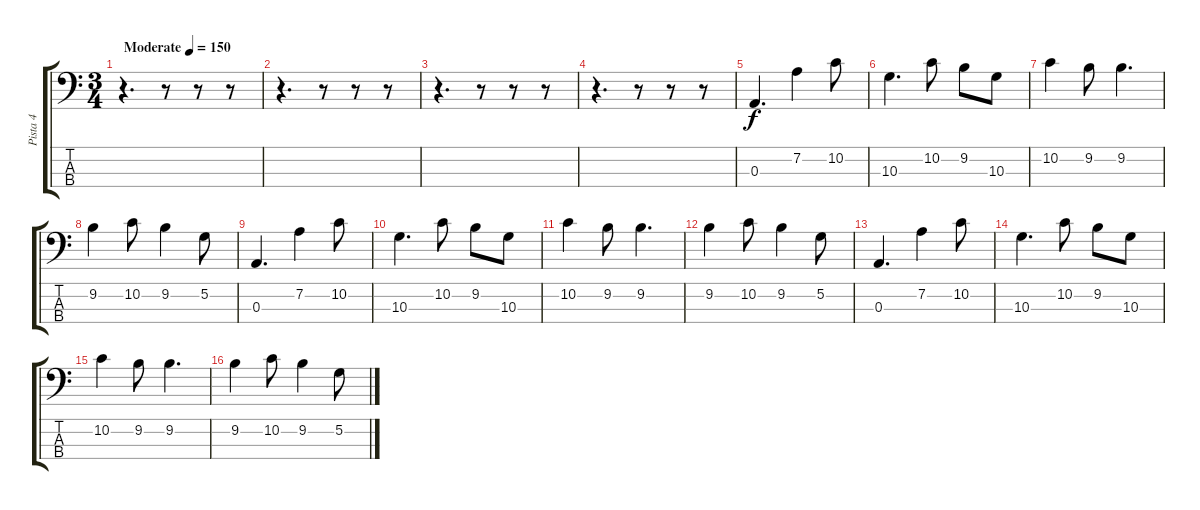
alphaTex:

\track ("Pista 4" "Pista 4") {instrument electricbassfinger}
\staff {score tabs}
\tuning (G2 D2 A1 E1) {hide}
\ts (3 4)
\tempo (150 "Moderate")
\clef f4
\ks c
r.4{d dy f instrument electricbassfinger} r.8 r.8 r.8 |
r.4{d} r.8 r.8 r.8 |
r.4{d} r.8 r.8 r.8 |
r.4{d} r.8 r.8 r.8 |
0.3.4{d} 7.2.4 10.2.8 |
10.3.4{d} 10.2.8 9.2.8 10.3.8 |
10.2.4 9.2.8 9.2.4{d} |
9.2.4 10.2.8 9.2.4 5.2.8 |
0.3.4{d} 7.2.4 10.2.8 |
10.3.4{d} 10.2.8 9.2.8 10.3.8 |
10.2.4 9.2.8 9.2.4{d} |
9.2.4 10.2.8 9.2.4 5.2.8 |
0.3.4{d} 7.2.4 10.2.8 |
10.3.4{d} 10.2.8 9.2.8 10.3.8 |
10.2.4 9.2.8 9.2.4{d} |
9.2.4 10.2.8 9.2.4 5.2.8
